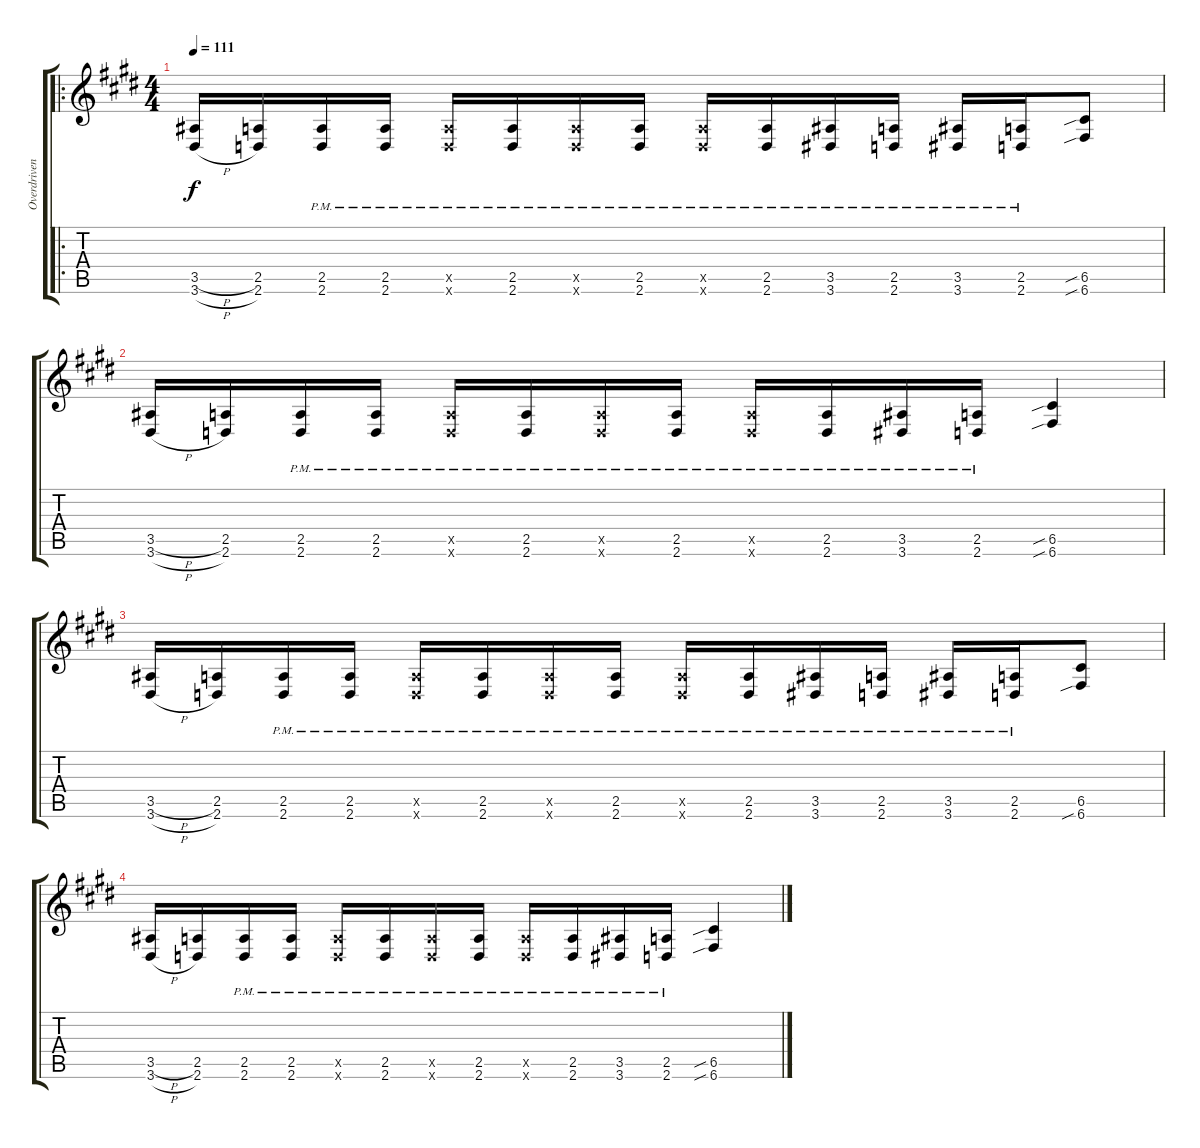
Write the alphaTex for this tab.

\track ("Overdriven" "Overdriven") {instrument overdrivenguitar}
\staff {score tabs}
\tuning (D4 A3 F3 C3 G2 C2) {hide}
\ro
\ts (4 4)
\tempo 111
\clef g2
\ks e
(3.5{h} 3.6{h}).16{dy f} (2.5 2.6).16 (2.5{pm} 2.6{pm}).16 (2.5{pm} 2.6{pm}).16 (2.5{pm x} 2.6{pm x}).16 (2.5{pm} 2.6{pm}).16 (2.5{pm x} 2.6{pm x}).16 (2.5{pm} 2.6{pm}).16 (2.5{pm x} 2.6{pm x}).16 (2.5{pm} 2.6{pm}).16 (3.5{pm} 3.6{pm}).16 (2.5{pm} 2.6{pm}).16 (3.5{pm} 3.6{pm}).16 (2.5{pm} 2.6{pm}).16 (6.5{sib} 6.6{sib}).8 |
\ks c#minor
(3.5{h} 3.6{h}).16 (2.5 2.6).16 (2.5{pm} 2.6{pm}).16 (2.5{pm} 2.6{pm}).16 (2.5{pm x} 2.6{pm x}).16 (2.5{pm} 2.6{pm}).16 (2.5{pm x} 2.6{pm x}).16 (2.5{pm} 2.6{pm}).16 (2.5{pm x} 2.6{pm x}).16 (2.5{pm} 2.6{pm}).16 (3.5{pm} 3.6{pm}).16 (2.5{pm} 2.6{pm}).16 (6.5{sib} 6.6{sib}).4 |
(3.5{h} 3.6{h}).16 (2.5 2.6).16 (2.5{pm} 2.6{pm}).16 (2.5{pm} 2.6{pm}).16 (2.5{pm x} 2.6{pm x}).16 (2.5{pm} 2.6{pm}).16 (2.5{pm x} 2.6{pm x}).16 (2.5{pm} 2.6{pm}).16 (2.5{pm x} 2.6{pm x}).16 (2.5{pm} 2.6{pm}).16 (3.5{pm} 3.6{pm}).16 (2.5{pm} 2.6{pm}).16 (3.5{pm} 3.6{pm}).16 (2.5{pm} 2.6{pm}).16 (6.5 6.6{sib}).8 |
\ks e
(3.5{h} 3.6{h}).16 (2.5 2.6).16 (2.5{pm} 2.6{pm}).16 (2.5{pm} 2.6{pm}).16 (2.5{pm x} 2.6{pm x}).16 (2.5{pm} 2.6{pm}).16 (2.5{pm x} 2.6{pm x}).16 (2.5{pm} 2.6{pm}).16 (2.5{pm x} 2.6{pm x}).16 (2.5{pm} 2.6{pm}).16 (3.5{pm} 3.6{pm}).16 (2.5{pm} 2.6{pm}).16 (6.5{sib} 6.6{sib}).4
